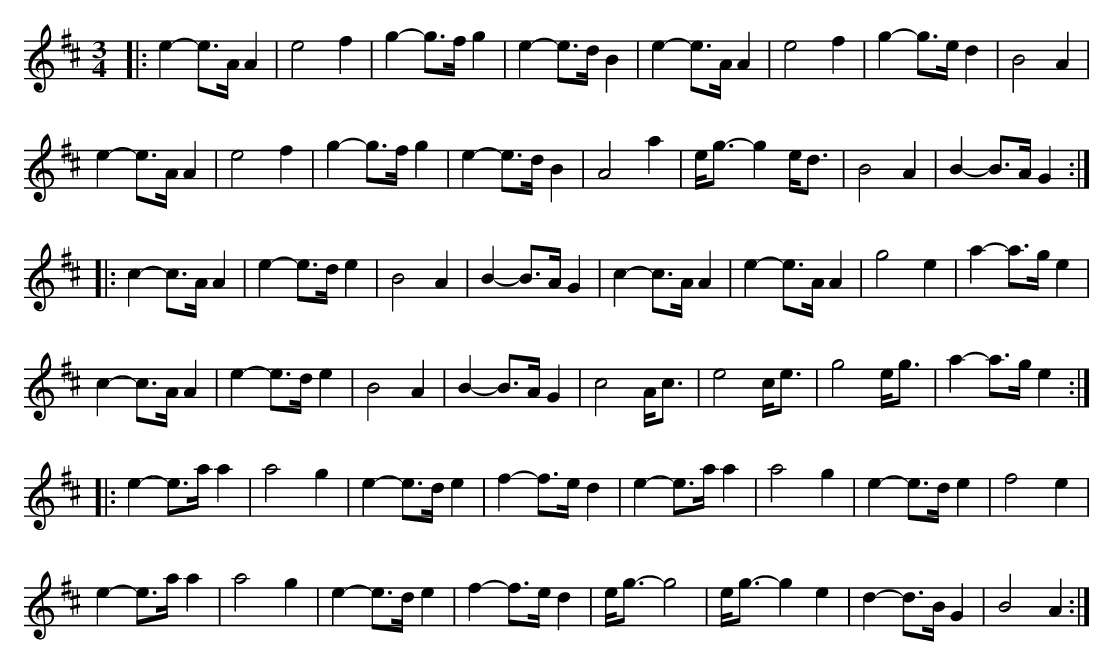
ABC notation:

X:1
M:3/4
K:Amix
|:e2- e>A A2|e4 f2|g2- g>f g2|e2- e>d B2|e2- e>A A2|e4 f2|g2- g>e d2|B4 A2|
e2- e>A A2|e4 f2|g2- g>f g2|e2- e>d B2|A4 a2|e<g- g2 e<d|B4 A2|B2- B>A G2:|
|:c2- c>A A2|e2- e>d e2|B4 A2|B2- B>A G2|c2- c>A A2|e2- e>A A2|g4 e2|a2- a>g e2|
c2- c>A A2|e2- e>d e2|B4 A2|B2- B>A G2|c4 A<c|e4 c<e|g4 e<g|a2- a>g e2:|
|:e2- e>a a2|a4 g2|e2- e>d e2|f2- f>e d2|e2- e>a a2|a4 g2|e2- e>d e2|f4 e2|
e2- e>a a2|a4 g2|e2- e>d e2|f2- f>e d2|e<g- g4|e<g- g2 e2|d2- d>B G2|B4 A2:|
